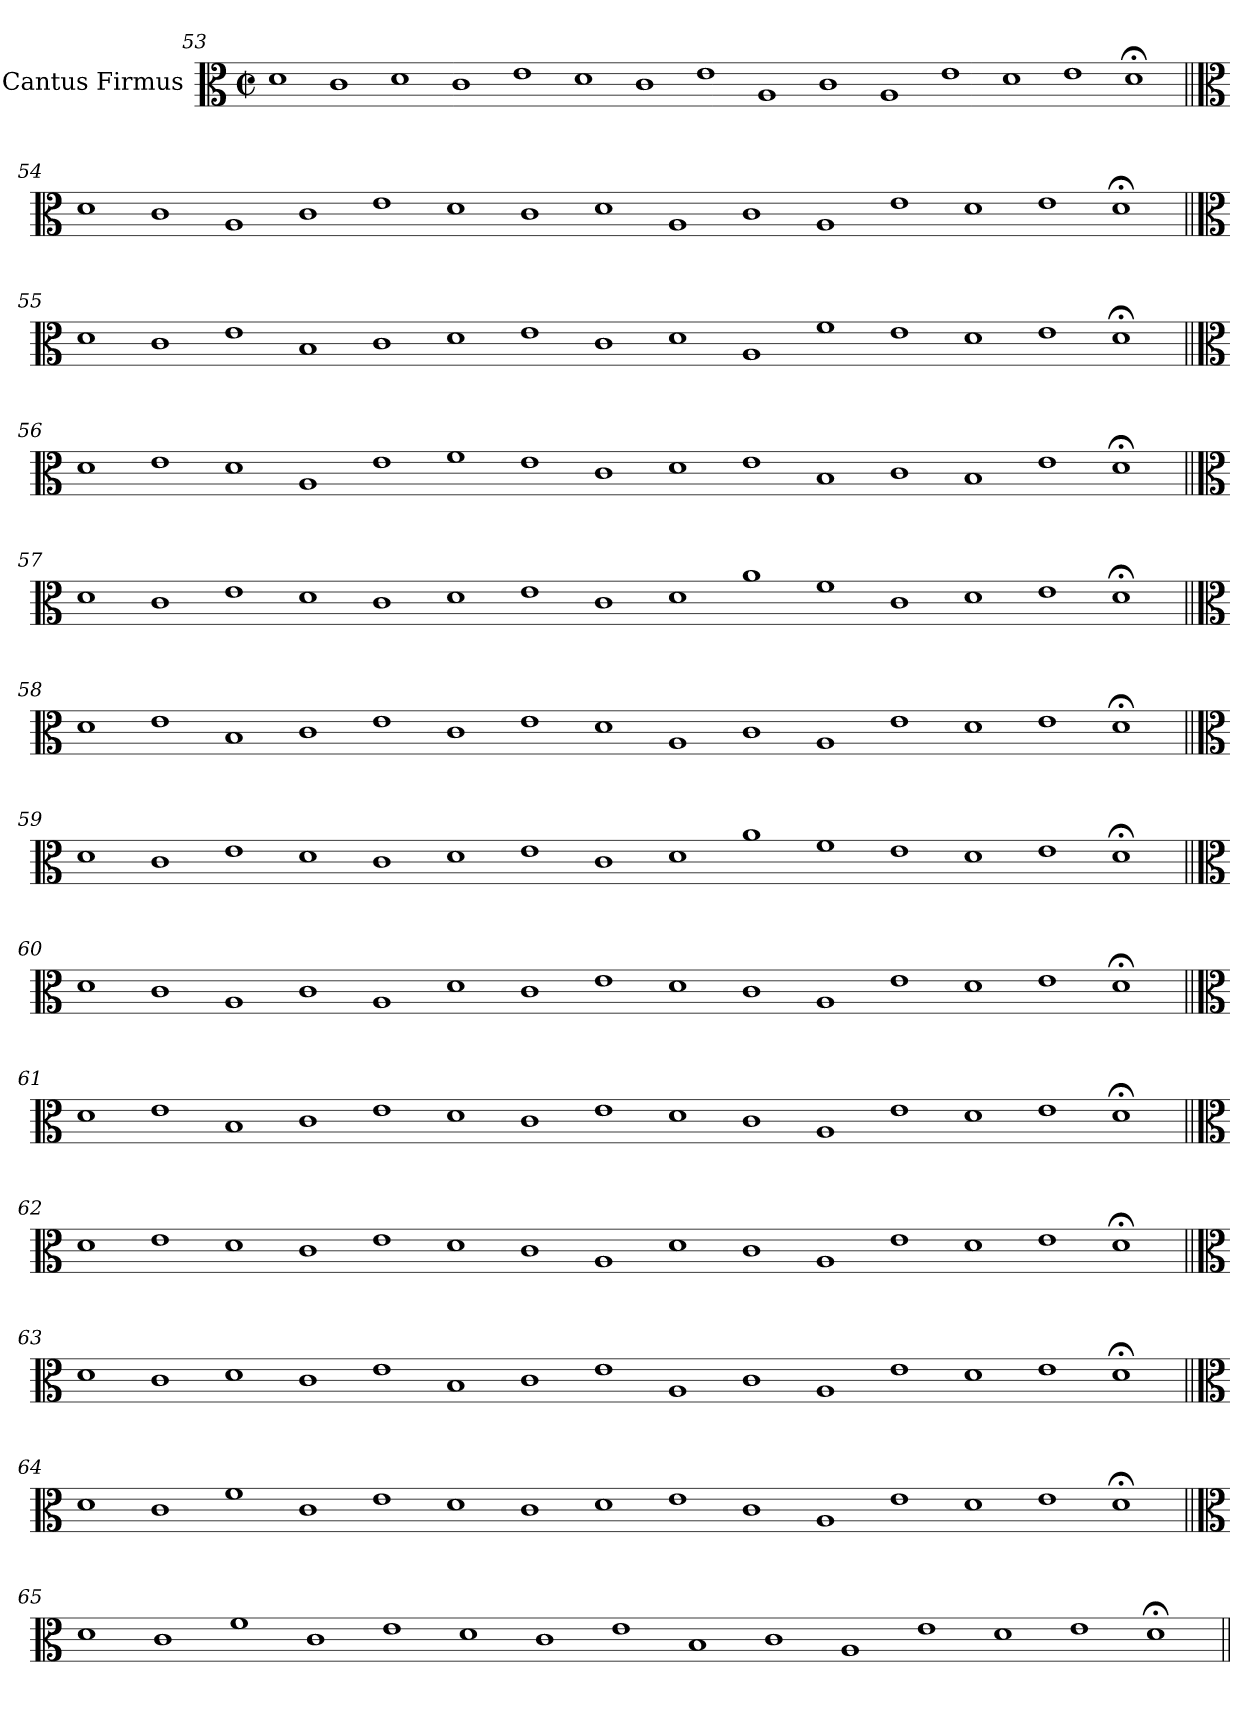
**kern
*part1
*staff1
*I"Cantus Firmus
*I'cf
!!LO:LB:g=z
*clefC3
*k[]
*M2/2
*met(c|)
=53
1d
1c
1d
1c
1e
1d
1c
1e
1A
1c
1A
1e
1d
1e
1d;<
!!LO:LB:g=z
=54||
*clefC3
1d
1c
1A
1c
1e
1d
1c
1d
1A
1c
1A
1e
1d
1e
1d;<
!!LO:LB:g=z
=55||
*clefC3
1d
1c
1e
1B
1c
1d
1e
1c
1d
1A
1f
1e
1d
1e
1d;<
!!LO:LB:g=z
=56||
*clefC3
1d
1e
1d
1A
1e
1f
1e
1c
1d
1e
1B
1c
1B
1e
1d;<
!!LO:LB:g=z
=57||
*clefC3
1d
1c
1e
1d
1c
1d
1e
1c
1d
1a
1f
1c
1d
1e
1d;<
!!LO:LB:g=z
=58||
*clefC3
1d
1e
1B
1c
1e
1c
1e
1d
1A
1c
1A
1e
1d
1e
1d;<
!!LO:LB:g=z
=59||
*clefC3
1d
1c
1e
1d
1c
1d
1e
1c
1d
1a
1f
1e
1d
1e
1d;<
!!LO:LB:g=z
=60||
*clefC3
1d
1c
1A
1c
1A
1d
1c
1e
1d
1c
1A
1e
1d
1e
1d;<
!!LO:LB:g=z
=61||
*clefC3
1d
1e
1B
1c
1e
1d
1c
1e
1d
1c
1A
1e
1d
1e
1d;<
!!LO:LB:g=z
=62||
*clefC3
1d
1e
1d
1c
1e
1d
1c
1A
1d
1c
1A
1e
1d
1e
1d;<
!!LO:LB:g=z
=63||
*clefC3
1d
1c
1d
1c
1e
1B
1c
1e
1A
1c
1A
1e
1d
1e
1d;<
!!LO:LB:g=z
=64||
*clefC3
1d
1c
1f
1c
1e
1d
1c
1d
1e
1c
1A
1e
1d
1e
1d;<
!!LO:LB:g=z
=65||
*clefC3
1d
1c
1f
1c
1e
1d
1c
1e
1B
1c
1A
1e
1d
1e
1d;<
=||
*-
